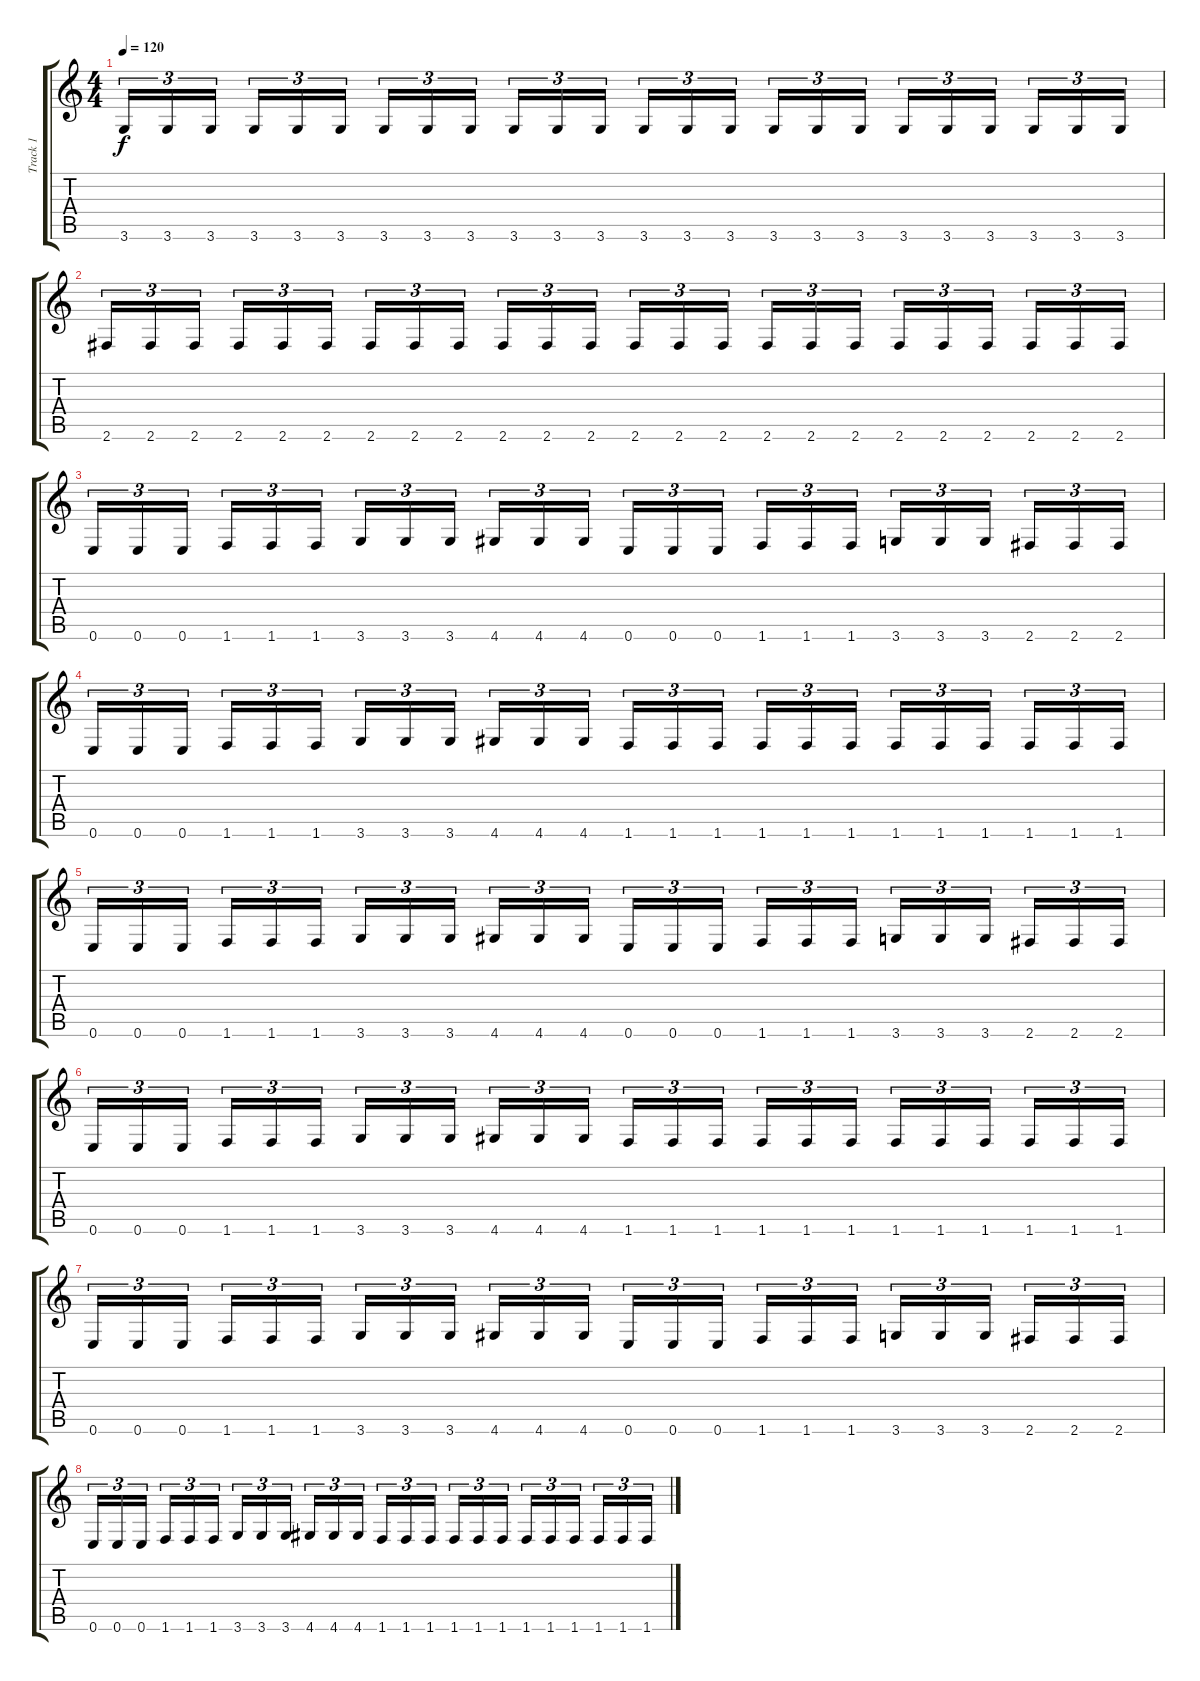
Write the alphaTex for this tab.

\track ("Track 1" "Track 1") {instrument distortionguitar}
\staff {score tabs}
\tuning (E4 B3 G3 D3 A2 E2) {hide}
\ts (4 4)
\tempo 120
\clef g2
\ks c
3.6.16{tu (3 2) dy f} 3.6.16{tu (3 2)} 3.6.16{tu (3 2)} 3.6.16{tu (3 2)} 3.6.16{tu (3 2)} 3.6.16{tu (3 2)} 3.6.16{tu (3 2)} 3.6.16{tu (3 2)} 3.6.16{tu (3 2)} 3.6.16{tu (3 2)} 3.6.16{tu (3 2)} 3.6.16{tu (3 2)} 3.6.16{tu (3 2)} 3.6.16{tu (3 2)} 3.6.16{tu (3 2)} 3.6.16{tu (3 2)} 3.6.16{tu (3 2)} 3.6.16{tu (3 2)} 3.6.16{tu (3 2)} 3.6.16{tu (3 2)} 3.6.16{tu (3 2)} 3.6.16{tu (3 2)} 3.6.16{tu (3 2)} 3.6.16{tu (3 2)} |
2.6.16{tu (3 2)} 2.6.16{tu (3 2)} 2.6.16{tu (3 2)} 2.6.16{tu (3 2)} 2.6.16{tu (3 2)} 2.6.16{tu (3 2)} 2.6.16{tu (3 2)} 2.6.16{tu (3 2)} 2.6.16{tu (3 2)} 2.6.16{tu (3 2)} 2.6.16{tu (3 2)} 2.6.16{tu (3 2)} 2.6.16{tu (3 2)} 2.6.16{tu (3 2)} 2.6.16{tu (3 2)} 2.6.16{tu (3 2)} 2.6.16{tu (3 2)} 2.6.16{tu (3 2)} 2.6.16{tu (3 2)} 2.6.16{tu (3 2)} 2.6.16{tu (3 2)} 2.6.16{tu (3 2)} 2.6.16{tu (3 2)} 2.6.16{tu (3 2)} |
0.6.16{tu (3 2)} 0.6.16{tu (3 2)} 0.6.16{tu (3 2)} 1.6.16{tu (3 2)} 1.6.16{tu (3 2)} 1.6.16{tu (3 2)} 3.6.16{tu (3 2)} 3.6.16{tu (3 2)} 3.6.16{tu (3 2)} 4.6.16{tu (3 2)} 4.6.16{tu (3 2)} 4.6.16{tu (3 2)} 0.6.16{tu (3 2)} 0.6.16{tu (3 2)} 0.6.16{tu (3 2)} 1.6.16{tu (3 2)} 1.6.16{tu (3 2)} 1.6.16{tu (3 2)} 3.6.16{tu (3 2)} 3.6.16{tu (3 2)} 3.6.16{tu (3 2)} 2.6.16{tu (3 2)} 2.6.16{tu (3 2)} 2.6.16{tu (3 2)} |
0.6.16{tu (3 2)} 0.6.16{tu (3 2)} 0.6.16{tu (3 2)} 1.6.16{tu (3 2)} 1.6.16{tu (3 2)} 1.6.16{tu (3 2)} 3.6.16{tu (3 2)} 3.6.16{tu (3 2)} 3.6.16{tu (3 2)} 4.6.16{tu (3 2)} 4.6.16{tu (3 2)} 4.6.16{tu (3 2)} 1.6.16{tu (3 2)} 1.6.16{tu (3 2)} 1.6.16{tu (3 2)} 1.6.16{tu (3 2)} 1.6.16{tu (3 2)} 1.6.16{tu (3 2)} 1.6.16{tu (3 2)} 1.6.16{tu (3 2)} 1.6.16{tu (3 2)} 1.6.16{tu (3 2)} 1.6.16{tu (3 2)} 1.6.16{tu (3 2)} |
0.6.16{tu (3 2)} 0.6.16{tu (3 2)} 0.6.16{tu (3 2)} 1.6.16{tu (3 2)} 1.6.16{tu (3 2)} 1.6.16{tu (3 2)} 3.6.16{tu (3 2)} 3.6.16{tu (3 2)} 3.6.16{tu (3 2)} 4.6.16{tu (3 2)} 4.6.16{tu (3 2)} 4.6.16{tu (3 2)} 0.6.16{tu (3 2)} 0.6.16{tu (3 2)} 0.6.16{tu (3 2)} 1.6.16{tu (3 2)} 1.6.16{tu (3 2)} 1.6.16{tu (3 2)} 3.6.16{tu (3 2)} 3.6.16{tu (3 2)} 3.6.16{tu (3 2)} 2.6.16{tu (3 2)} 2.6.16{tu (3 2)} 2.6.16{tu (3 2)} |
0.6.16{tu (3 2)} 0.6.16{tu (3 2)} 0.6.16{tu (3 2)} 1.6.16{tu (3 2)} 1.6.16{tu (3 2)} 1.6.16{tu (3 2)} 3.6.16{tu (3 2)} 3.6.16{tu (3 2)} 3.6.16{tu (3 2)} 4.6.16{tu (3 2)} 4.6.16{tu (3 2)} 4.6.16{tu (3 2)} 1.6.16{tu (3 2)} 1.6.16{tu (3 2)} 1.6.16{tu (3 2)} 1.6.16{tu (3 2)} 1.6.16{tu (3 2)} 1.6.16{tu (3 2)} 1.6.16{tu (3 2)} 1.6.16{tu (3 2)} 1.6.16{tu (3 2)} 1.6.16{tu (3 2)} 1.6.16{tu (3 2)} 1.6.16{tu (3 2)} |
0.6.16{tu (3 2)} 0.6.16{tu (3 2)} 0.6.16{tu (3 2)} 1.6.16{tu (3 2)} 1.6.16{tu (3 2)} 1.6.16{tu (3 2)} 3.6.16{tu (3 2)} 3.6.16{tu (3 2)} 3.6.16{tu (3 2)} 4.6.16{tu (3 2)} 4.6.16{tu (3 2)} 4.6.16{tu (3 2)} 0.6.16{tu (3 2)} 0.6.16{tu (3 2)} 0.6.16{tu (3 2)} 1.6.16{tu (3 2)} 1.6.16{tu (3 2)} 1.6.16{tu (3 2)} 3.6.16{tu (3 2)} 3.6.16{tu (3 2)} 3.6.16{tu (3 2)} 2.6.16{tu (3 2)} 2.6.16{tu (3 2)} 2.6.16{tu (3 2)} |
0.6.16{tu (3 2)} 0.6.16{tu (3 2)} 0.6.16{tu (3 2)} 1.6.16{tu (3 2)} 1.6.16{tu (3 2)} 1.6.16{tu (3 2)} 3.6.16{tu (3 2)} 3.6.16{tu (3 2)} 3.6.16{tu (3 2)} 4.6.16{tu (3 2)} 4.6.16{tu (3 2)} 4.6.16{tu (3 2)} 1.6.16{tu (3 2)} 1.6.16{tu (3 2)} 1.6.16{tu (3 2)} 1.6.16{tu (3 2)} 1.6.16{tu (3 2)} 1.6.16{tu (3 2)} 1.6.16{tu (3 2)} 1.6.16{tu (3 2)} 1.6.16{tu (3 2)} 1.6.16{tu (3 2)} 1.6.16{tu (3 2)} 1.6.16{tu (3 2)}
